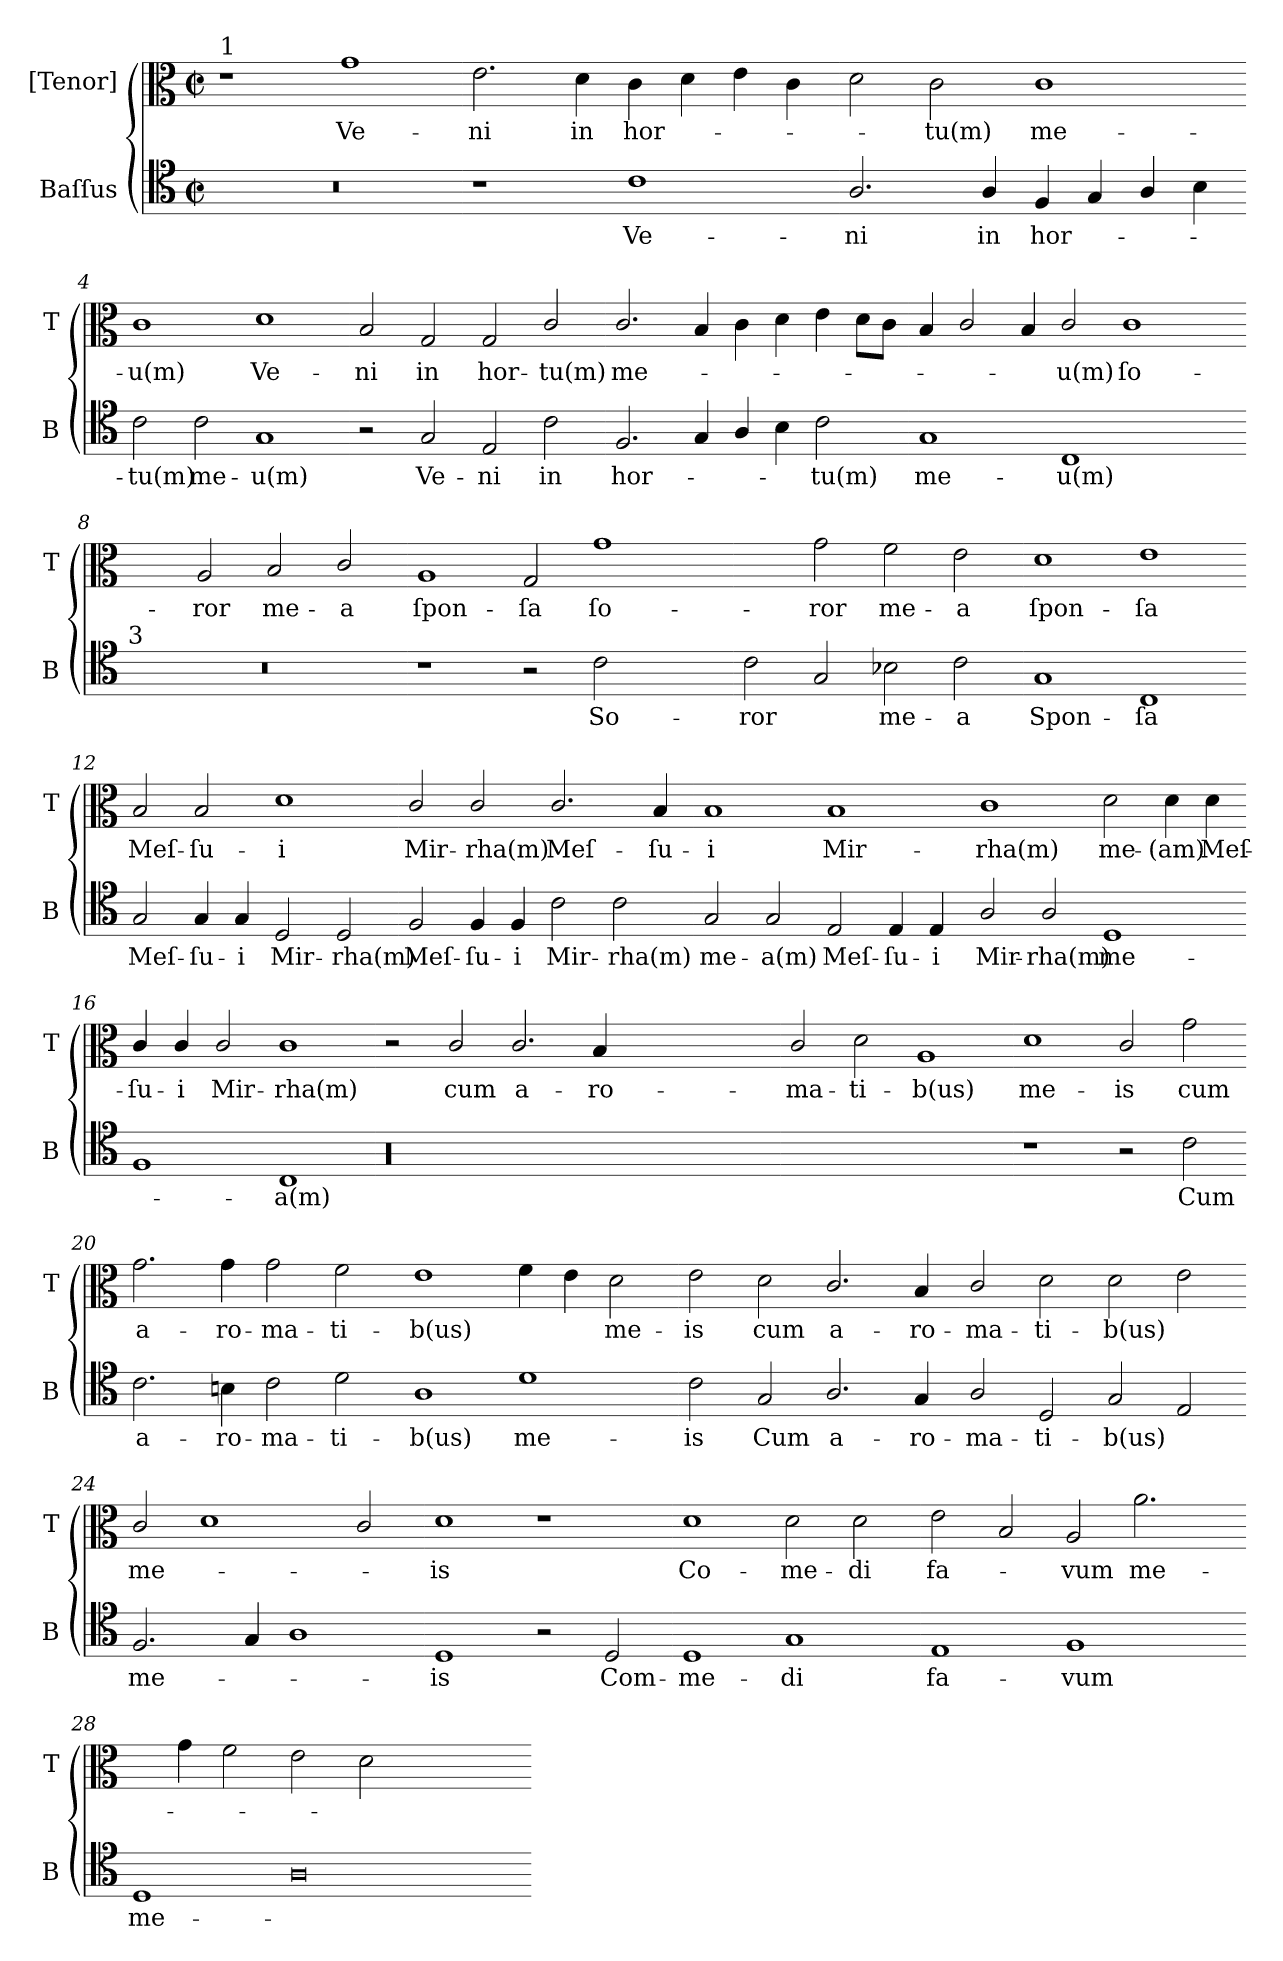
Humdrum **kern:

**kern	**text	**kern	**text
*part2	*part2	*part1	*part1
*staff2	*staff2	*staff1	*staff1
*I"Baſſus	*	*I"[Tenor]	*
*I'B	*	*I'T	*
*clefC4	*	*clefC3	*
*k[]	*	*k[]	*
*M2/1	*	*M2/1	*
*met(c|)	*	*met(c|)	*
=1	=1	=1	=1
!	!	!LO:TX:a:t=1	!
0r	.	1r	.
.	.	1g	Ve-
=2-	=2-	=2-	=2-
1r	.	2.e	-ni
.	.	4d	in
1c	Ve-	4c	hor-
.	.	4d	.
.	.	4e	.
.	.	4c	.
=3-	=3-	=3-	=3-
2.A/	-ni	2d	.
.	.	2c	-tu(m)
4A/	in	.	.
4F	hor-	1c	me-
4G	.	.	.
4A/	.	.	.
4B	.	.	.
=4-	=4-	=4-	=4-
2c	-tu(m)	1c	-u(m)
2c	me-	.	.
!	!	!	!LO:LY:i
1G	-u(m)	1d	Ve-
=5-	=5-	=5-	=5-
!	!	!	!LO:LY:i
2r	.	2B	-ni
!	!LO:LY:i	!	!LO:LY:i
2G	Ve-	2G	in
!	!LO:LY:i	!	!LO:LY:i
2E	-ni	2G	hor-
!	!LO:LY:i	!	!LO:LY:i
2c	in	2c/	-tu(m)
=6-	=6-	=6-	=6-
!	!LO:LY:i	!	!LO:LY:i
2.F	hor-	2.c/	me-
4G	.	4B	.
4A/	.	4c	.
4B	.	4d	.
!	!LO:LY:i	!	!
2c	-tu(m)	4e	.
.	.	8dL	.
.	.	8cJ	.
=7-	=7-	=7-	=7-
!	!LO:LY:i	!	!
1G	me-	4B	.
.	.	2c/	.
.	.	4B	.
!	!LO:LY:i	!	!LO:LY:i
1C	-u(m)	2c/	-u(m)
.	.	1c	ſo-
2ryy	.	.	.
=8-	=8-	=8-	=8-
!LO:TX:a:t=3	!	!	!
0r	.	2ryy	.
.	.	2A/	-ror
.	.	2B	me-
.	.	2c/	-a
=9-	=9-	=9-	=9-
1r	.	1A	ſpon-
2r	.	2G	-ſa
!	!	!	!LO:LY:i
2c	So-	1g	ſo-
2ryy	.	.	.
=10-	=10-	=10-	=10-
2c	-ror	2ryy	.
!	!	!	!LO:LY:i
2G	.	2g	-ror
!	!	!	!LO:LY:i
2B-X	me-	2f	me-
!	!	!	!LO:LY:i
2c	-a	2e	-a
=11-	=11-	=11-	=11-
!	!	!	!LO:LY:i
1G	Spon-	1d	ſpon-
!	!	!	!LO:LY:i
1C	-ſa	1e	-ſa
=12-	=12-	=12-	=12-
2G	Meſ-	2B	Meſ-
4G	-ſu-	2B	-ſu-
4G	-i	.	.
2D	Mir-	1d	-i
2D	-rha(m)	.	.
=13-	=13-	=13-	=13-
2F	Meſ-	2c/	Mir-
4F	-ſu-	2c/	-rha(m)
4F	-i	.	.
!	!	!	!LO:LY:i
2c	Mir-	2.c/	Meſ-
2c	-rha(m)	.	.
!	!	!	!LO:LY:i
.	.	4B	-ſu-
=14-	=14-	=14-	=14-
!	!	!	!LO:LY:i
2G	me-	1B	-i
2G	-a(m)	.	.
!	!LO:LY:i	!	!LO:LY:i
2E	Meſ-	1B	Mir-
!	!LO:LY:i	!	!
4E	-ſu-	.	.
!	!LO:LY:i	!	!
4E	-i	.	.
=15-	=15-	=15-	=15-
!	!LO:LY:i	!	!LO:LY:i
2A/	Mir-	1c	-rha(m)
!	!LO:LY:i	!	!
2A/	-rha(m)	.	.
!	!LO:LY:i	!	!
1D	me-	2d	me-
.	.	4d	-(am)
.	.	4d	Meſ-
=16-	=16-	=16-	=16-
1F	.	4c/	-ſu-
.	.	4c/	-i
.	.	2c/	Mir-
!	!LO:LY:i	!	!
1C	-a(m)	1c	-rha(m)
=17-	=17-	=17-	=17-
00r	.	2r	.
.	.	2c/	cum
.	.	2.c/	a-
.	.	4B	-ro-
.	.	0ryy	.
=18-	=18-	=18-	=18-
0ryy	.	2c/	-ma-
.	.	2d	-ti-
.	.	1A	-b(us)
=19-	=19-	=19-	=19-
1r	.	1d	me-
2r	.	2c/	-is
!	!	!	!LO:LY:i
2c	Cum	2g	cum
=20-	=20-	=20-	=20-
!	!	!	!LO:LY:i
2.c	a-	2.g	a-
!	!	!	!LO:LY:i
4Bn	-ro-	4g	-ro-
!	!	!	!LO:LY:i
2c	-ma-	2g	-ma-
!	!	!	!LO:LY:i
2d	-ti-	2f	-ti-
=21-	=21-	=21-	=21-
!	!	!	!LO:LY:i
1A	-b(us)	1e	-b(us)
1d	me-	4f	.
.	.	4e	.
!	!	!	!LO:LY:i
.	.	2d	me-
=22-	=22-	=22-	=22-
!	!	!	!LO:LY:i
2c	-is	2e	-is
!	!LO:LY:i	!	!LO:LY:i
2G	Cum	2d	cum
!	!LO:LY:i	!	!LO:LY:i
2.A/	a-	2.c/	a-
!	!LO:LY:i	!	!LO:LY:i
4G	-ro-	4B	-ro-
=23-	=23-	=23-	=23-
!	!LO:LY:i	!	!LO:LY:i
2A/	-ma-	2c/	-ma-
!	!LO:LY:i	!	!LO:LY:i
2D	-ti-	2d	-ti-
!	!LO:LY:i	!	!LO:LY:i
2G	-b(us)	2d	-b(us)
2E	.	2e	.
=24-	=24-	=24-	=24-
!	!LO:LY:i	!	!LO:LY:i
2.F	me-	2c/	me-
.	.	1d	.
4G	.	.	.
1A	.	.	.
.	.	2c/	.
=25-	=25-	=25-	=25-
!	!LO:LY:i	!	!LO:LY:i
1D	-is	1d	-is
2r	.	1r	.
2D	Com-	.	.
=26-	=26-	=26-	=26-
1D	-me-	1d	Co-
1G	-di	2d	-me-
.	.	2d	-di
=27-	=27-	=27-	=27-
1E	fa-	2e	fa-
.	.	2B	.
1F	-vum	2A/	-vum
.	.	2.a	me-
4ryy	.	.	.
=28-	=28-	=28-	=28-
1D	me-	4ryy	.
.	.	4g	.
.	.	2f	.
0A	.	2e	.
.	.	2d	.
.	.	1ryy	.
=-	=-	=-	=-
*-	*-	*-	*-
